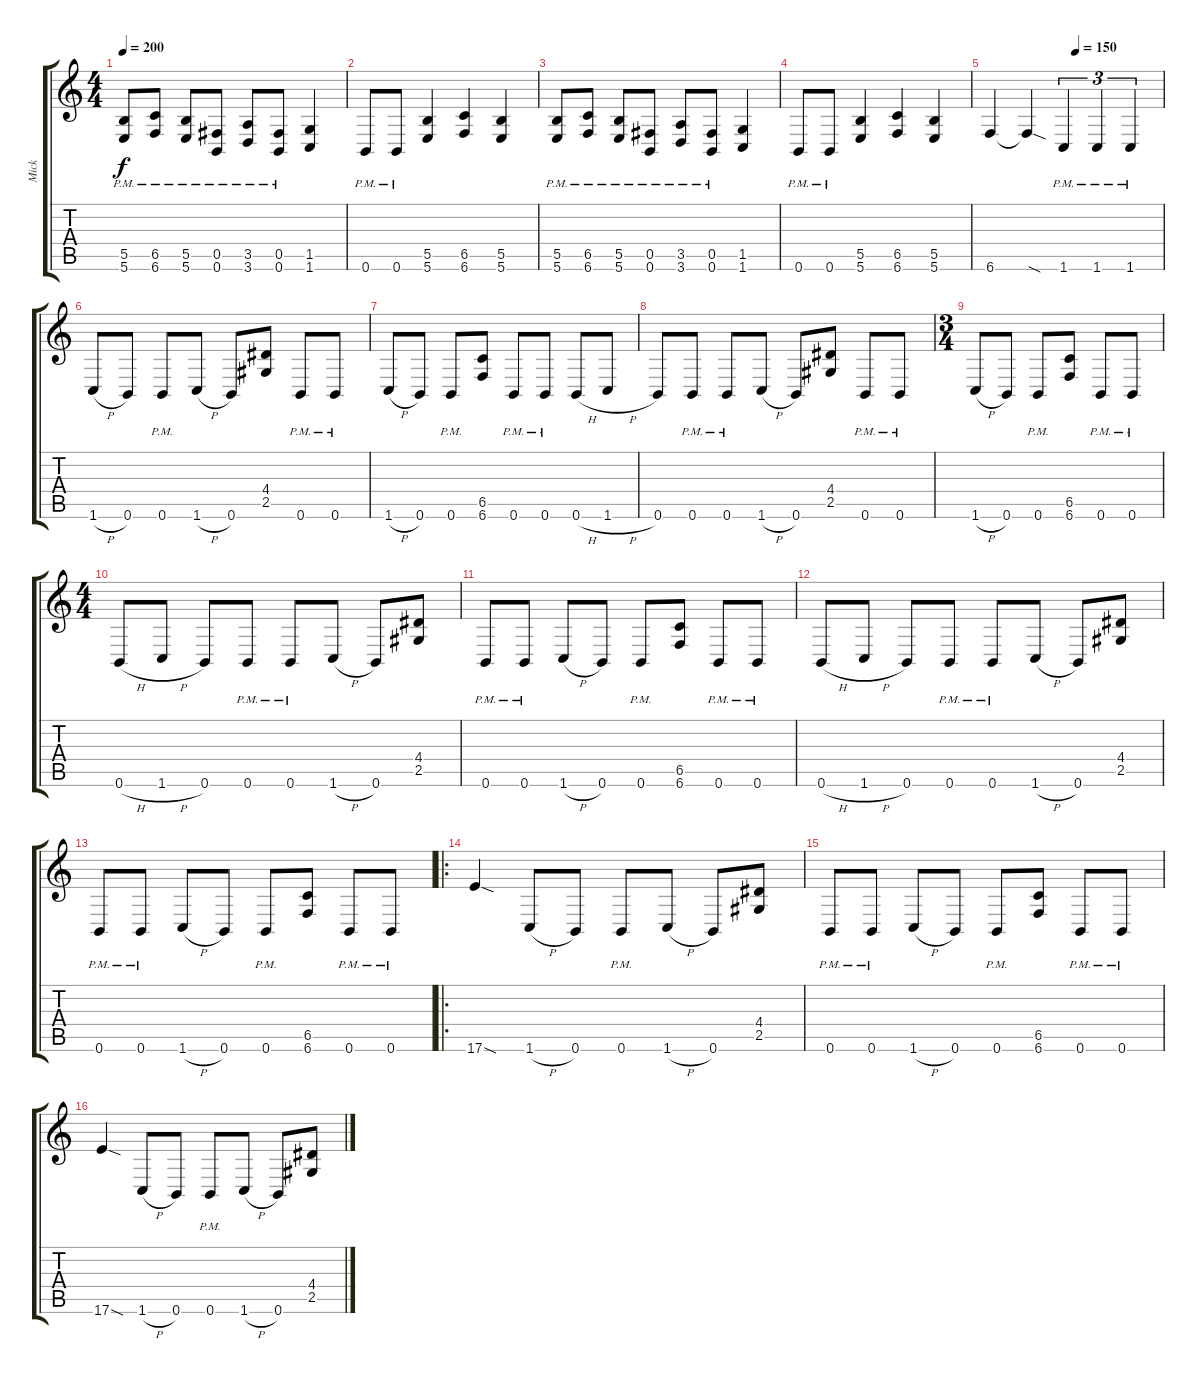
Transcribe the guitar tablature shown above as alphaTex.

\track ("Mick" "Mick") {instrument distortionguitar}
\staff {score tabs}
\tuning (Db4 Ab3 E3 B2 Gb2 B1) {hide}
\ts (4 4)
\tempo 200
\clef g2
\ks c
(5.5{pm} 5.6{pm}).8{dy f} (6.5{pm} 6.6{pm}).8 (5.5{pm} 5.6{pm}).8 (0.5{pm} 0.6{pm}).8 (3.5{pm} 3.6{pm}).8 (0.5{pm} 0.6{pm}).8 (1.5 1.6).4 |
0.6{pm}.8 0.6{pm}.8 (5.5 5.6).4 (6.5 6.6).4 (5.5 5.6).4 |
(5.5{pm} 5.6{pm}).8 (6.5{pm} 6.6{pm}).8 (5.5{pm} 5.6{pm}).8 (0.5{pm} 0.6{pm}).8 (3.5{pm} 3.6{pm}).8 (0.5{pm} 0.6{pm}).8 (1.5 1.6).4 |
0.6{pm}.8 0.6{pm}.8 (5.5 5.6).4 (6.5 6.6).4 (5.5 5.6).4 |
\tempo (150 0.5)
6.6.4 6.6{sod t}.4 1.6{pm}.4{tu (3 2)} 1.6{pm}.4{tu (3 2)} 1.6{pm}.4{tu (3 2)} |
1.6{h}.8 0.6.8 0.6{pm}.8 1.6{h}.8 0.6.8 (4.4 2.5).8 0.6{pm}.8 0.6{pm}.8 |
1.6{h}.8 0.6.8 0.6{pm}.8 (6.5 6.6).8 0.6{pm}.8 0.6{pm}.8 0.6{h}.8 1.6{h}.8 |
0.6.8 0.6{pm}.8 0.6{pm}.8 1.6{h}.8 0.6.8 (4.4 2.5).8 0.6{pm}.8 0.6{pm}.8 |
\ts (3 4)
1.6{h}.8 0.6.8 0.6{pm}.8 (6.5 6.6).8 0.6{pm}.8 0.6{pm}.8 |
\ts (4 4)
0.6{h}.8 1.6{h}.8 0.6.8 0.6{pm}.8 0.6{pm}.8 1.6{h}.8 0.6.8 (4.4 2.5).8 |
0.6{pm}.8 0.6{pm}.8 1.6{h}.8 0.6.8 0.6{pm}.8 (6.5 6.6).8 0.6{pm}.8 0.6{pm}.8 |
0.6{h}.8 1.6{h}.8 0.6.8 0.6{pm}.8 0.6{pm}.8 1.6{h}.8 0.6.8 (4.4 2.5).8 |
0.6{pm}.8 0.6{pm}.8 1.6{h}.8 0.6.8 0.6{pm}.8 (6.5 6.6).8 0.6{pm}.8 0.6{pm}.8 |
\ro
17.6{sod}.4 1.6{h}.8 0.6.8 0.6{pm}.8 1.6{h}.8 0.6.8 (4.4 2.5).8 |
0.6{pm}.8 0.6{pm}.8 1.6{h}.8 0.6.8 0.6{pm}.8 (6.5 6.6).8 0.6{pm}.8 0.6{pm}.8 |
17.6{sod}.4 1.6{h}.8 0.6.8 0.6{pm}.8 1.6{h}.8 0.6.8 (4.4 2.5).8
